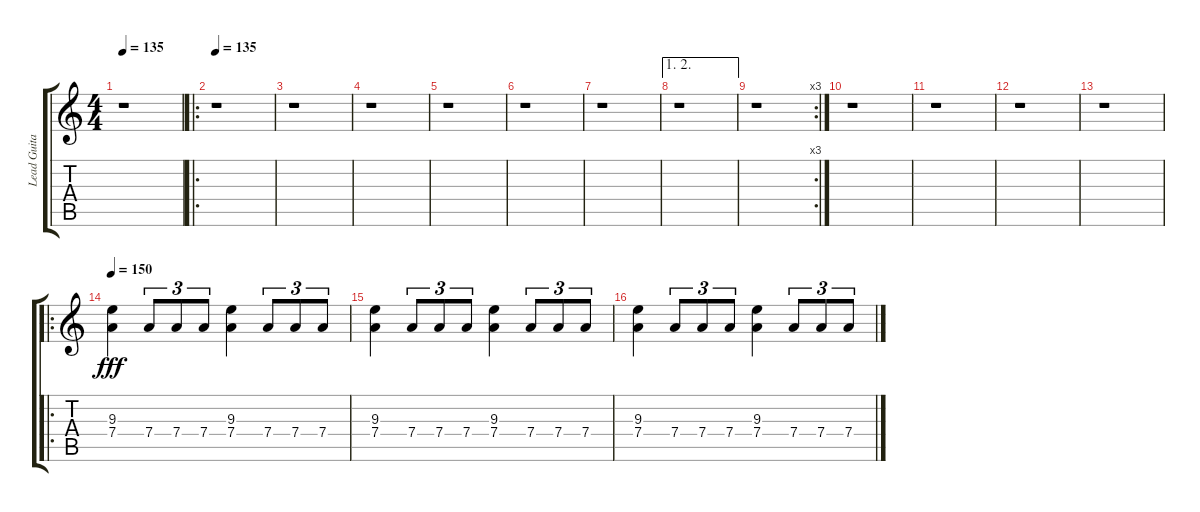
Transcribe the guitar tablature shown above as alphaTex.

\track ("Lead Guitar" "Lead Guita") {instrument distortionguitar}
\staff {score tabs}
\tuning (E4 B3 G3 D3 A2 E2) {hide}
\ts (4 4)
\tempo 135
\clef g2
\ks c
r.1{dy fff} |
\ro
\tempo 135
r.1 |
r.1 |
r.1 |
r.1 |
r.1 |
r.1 |
\ae (1 2)
r.1 |
\rc 3
r.1 |
r.1 |
r.1 |
r.1 |
r.1 |
\ro
\tempo 150
(9.3 7.4).4{volume 13 instrument distortionguitar} 7.4.8{tu (3 2)} 7.4.8{tu (3 2)} 7.4.8{tu (3 2)} (9.3 7.4).4 7.4.8{tu (3 2)} 7.4.8{tu (3 2)} 7.4.8{tu (3 2)} |
(9.3 7.4).4 7.4.8{tu (3 2)} 7.4.8{tu (3 2)} 7.4.8{tu (3 2)} (9.3 7.4).4 7.4.8{tu (3 2)} 7.4.8{tu (3 2)} 7.4.8{tu (3 2)} |
(9.3 7.4).4 7.4.8{tu (3 2)} 7.4.8{tu (3 2)} 7.4.8{tu (3 2)} (9.3 7.4).4 7.4.8{tu (3 2)} 7.4.8{tu (3 2)} 7.4.8{tu (3 2)}
